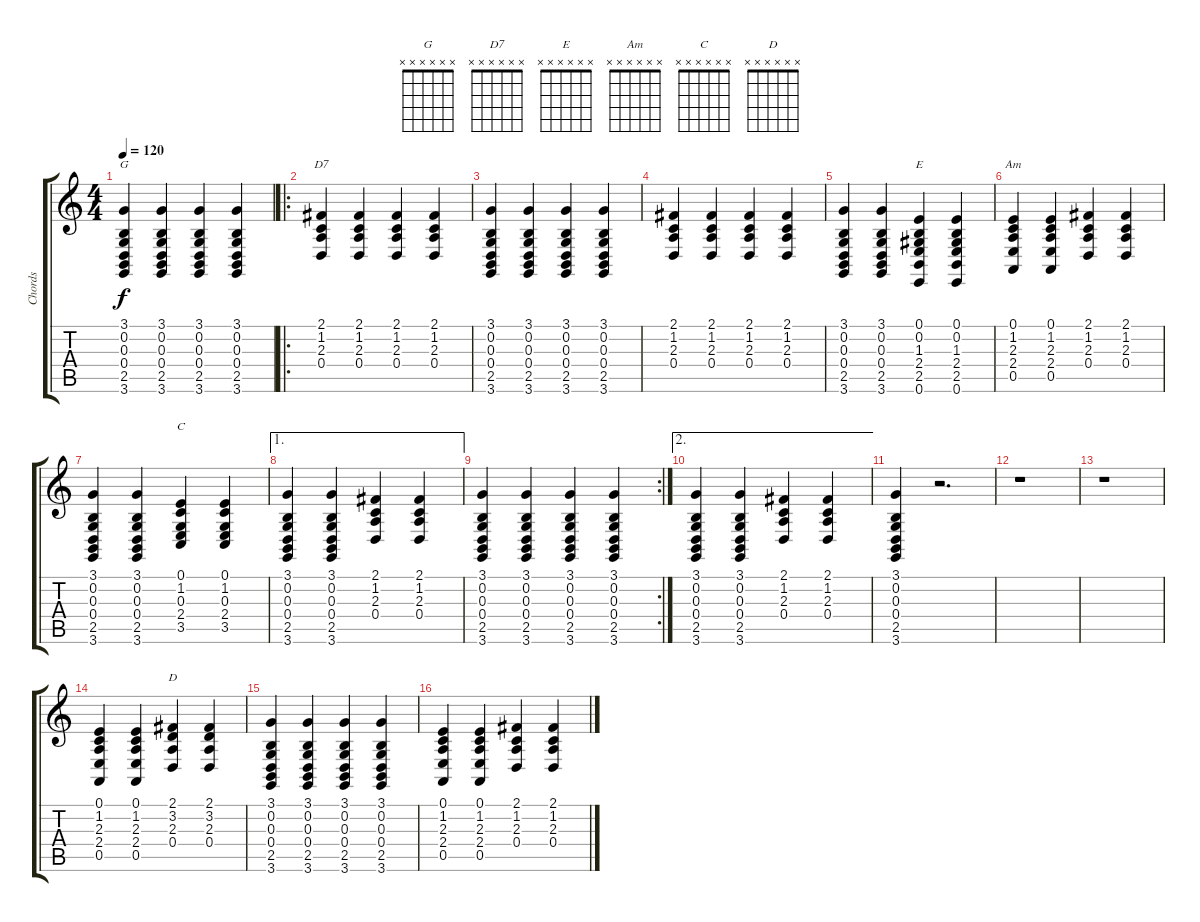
\track ("Chords" "Chords") {instrument acousticgrandpiano}
\staff {score tabs}
\tuning (E4 B3 G3 D3 A2 E2) {hide}
\chord ("G" x x x x x x) {firstfret 0}
\chord ("D7" x x x x x x) {firstfret 0}
\chord ("E" x x x x x x) {firstfret 0}
\chord ("Am" x x x x x x) {firstfret 0}
\chord ("C" x x x x x x) {firstfret 0}
\chord ("D" x x x x x x) {firstfret 0}
\ts (4 4)
\tempo 120
\clef g2
\ks c
(3.1 0.2 0.3 0.4 2.5 3.6).4{ch "G" dy f} (3.1 0.2 0.3 0.4 2.5 3.6).4 (3.1 0.2 0.3 0.4 2.5 3.6).4 (3.1 0.2 0.3 0.4 2.5 3.6).4 |
\ro
(2.1 1.2 2.3 0.4).4{ch "D7"} (2.1 1.2 2.3 0.4).4 (2.1 1.2 2.3 0.4).4 (2.1 1.2 2.3 0.4).4 |
(3.1 0.2 0.3 0.4 2.5 3.6).4 (3.1 0.2 0.3 0.4 2.5 3.6).4 (3.1 0.2 0.3 0.4 2.5 3.6).4 (3.1 0.2 0.3 0.4 2.5 3.6).4 |
(2.1 1.2 2.3 0.4).4 (2.1 1.2 2.3 0.4).4 (2.1 1.2 2.3 0.4).4 (2.1 1.2 2.3 0.4).4 |
(3.1 0.2 0.3 0.4 2.5 3.6).4 (3.1 0.2 0.3 0.4 2.5 3.6).4 (0.1 0.2 1.3 2.4 2.5 0.6).4{ch "E"} (0.1 0.2 1.3 2.4 2.5 0.6).4 |
(0.1 1.2 2.3 2.4 0.5).4{ch "Am"} (0.1 1.2 2.3 2.4 0.5).4 (2.1 1.2 2.3 0.4).4 (2.1 1.2 2.3 0.4).4 |
(3.1 0.2 0.3 0.4 2.5 3.6).4 (3.1 0.2 0.3 0.4 2.5 3.6).4 (0.1 1.2 0.3 2.4 3.5).4{ch "C"} (0.1 1.2 0.3 2.4 3.5).4 |
\ae 1
(3.1 0.2 0.3 0.4 2.5 3.6).4 (3.1 0.2 0.3 0.4 2.5 3.6).4 (2.1 1.2 2.3 0.4).4 (2.1 1.2 2.3 0.4).4 |
\rc 2
(3.1 0.2 0.3 0.4 2.5 3.6).4 (3.1 0.2 0.3 0.4 2.5 3.6).4 (3.1 0.2 0.3 0.4 2.5 3.6).4 (3.1 0.2 0.3 0.4 2.5 3.6).4 |
\ae 2
(3.1 0.2 0.3 0.4 2.5 3.6).4 (3.1 0.2 0.3 0.4 2.5 3.6).4 (2.1 1.2 2.3 0.4).4 (2.1 1.2 2.3 0.4).4 |
(3.1 0.2 0.3 0.4 2.5 3.6).4 r.2{d} |
r.1 |
r.1 |
(0.1 1.2 2.3 2.4 0.5).4 (0.1 1.2 2.3 2.4 0.5).4 (2.1 3.2 2.3 0.4).4{ch "D"} (2.1 3.2 2.3 0.4).4 |
(3.1 0.2 0.3 0.4 2.5 3.6).4 (3.1 0.2 0.3 0.4 2.5 3.6).4 (3.1 0.2 0.3 0.4 2.5 3.6).4 (3.1 0.2 0.3 0.4 2.5 3.6).4 |
(0.1 1.2 2.3 2.4 0.5).4 (0.1 1.2 2.3 2.4 0.5).4 (2.1 1.2 2.3 0.4).4 (2.1 1.2 2.3 0.4).4
